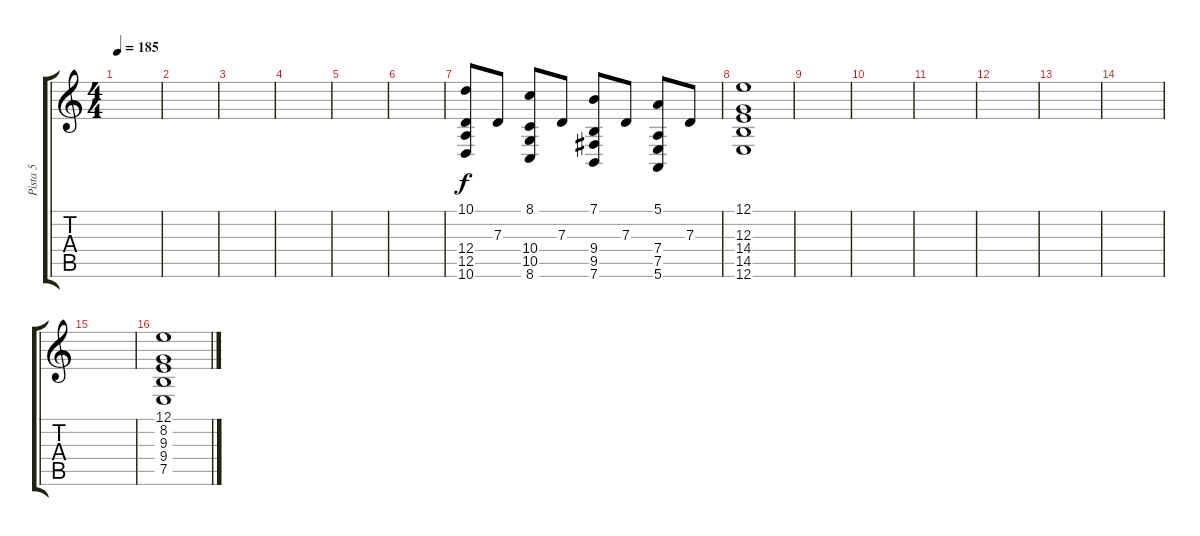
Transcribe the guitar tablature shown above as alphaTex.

\track ("Pista 5" "Pista 5") {instrument lead2sawtooth}
\staff {score tabs}
\tuning (E4 B3 G3 D3 A2 E2) {hide}
\ts (4 4)
\tempo 185
\clef g2
\ks c
|
|
|
|
|
|
(10.1 12.4 12.5 10.6).8{volume 10 instrument orchestrahit} 7.3.8 (8.1 10.4 10.5 8.6).8 7.3.8 (7.1 9.4 9.5 7.6).8 7.3.8 (5.1 7.4 7.5 5.6).8 7.3.8 |
\section ("" "")
(12.1 12.3 14.4 14.5 12.6).1 |
|
|
|
|
|
|
|
\section ("" "")
(12.1 8.2 9.3 9.4 7.5).1{volume 10 instrument orchestrahit}
